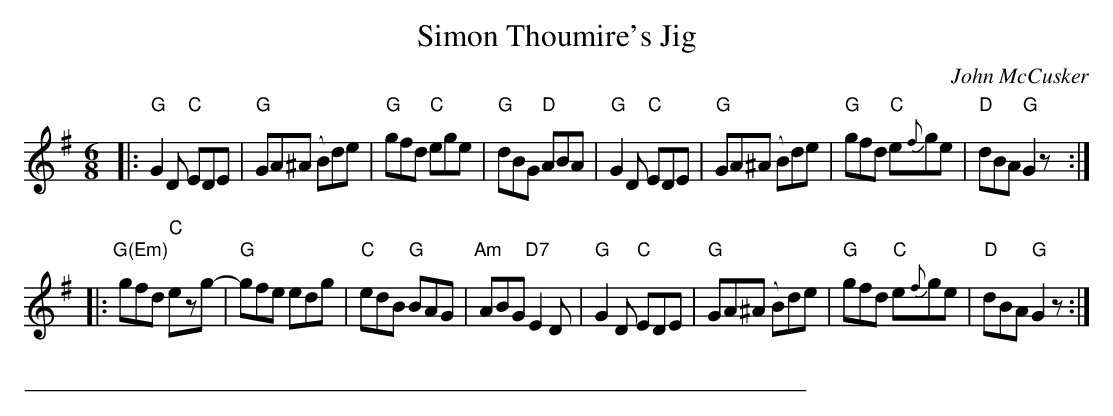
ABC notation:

X:1
T: Simon Thoumire's Jig
C: John McCusker
M: 6/8
L: 1/8
K: G
|:\
"G"G2D "C"EDE | "G"GA(^A B)de | "G"gfd "C"ege | "G"dBG "D"ABA |\
"G"G2D "C"EDE | "G"GA(^A B)de | "G"gfd "C"e{f}ge | "D"dBA "G"G2z :|
|:\
"G(Em)"gfd "C"ezg- | "G"gfe edg | "C"edB "G"BAG | "Am"ABG "D7"E2D |\
"G"G2D "C"EDE | "G"GA(^A B)de | "G"gfd "C"e{f}ge | "D"dBA "G"G2z :|
